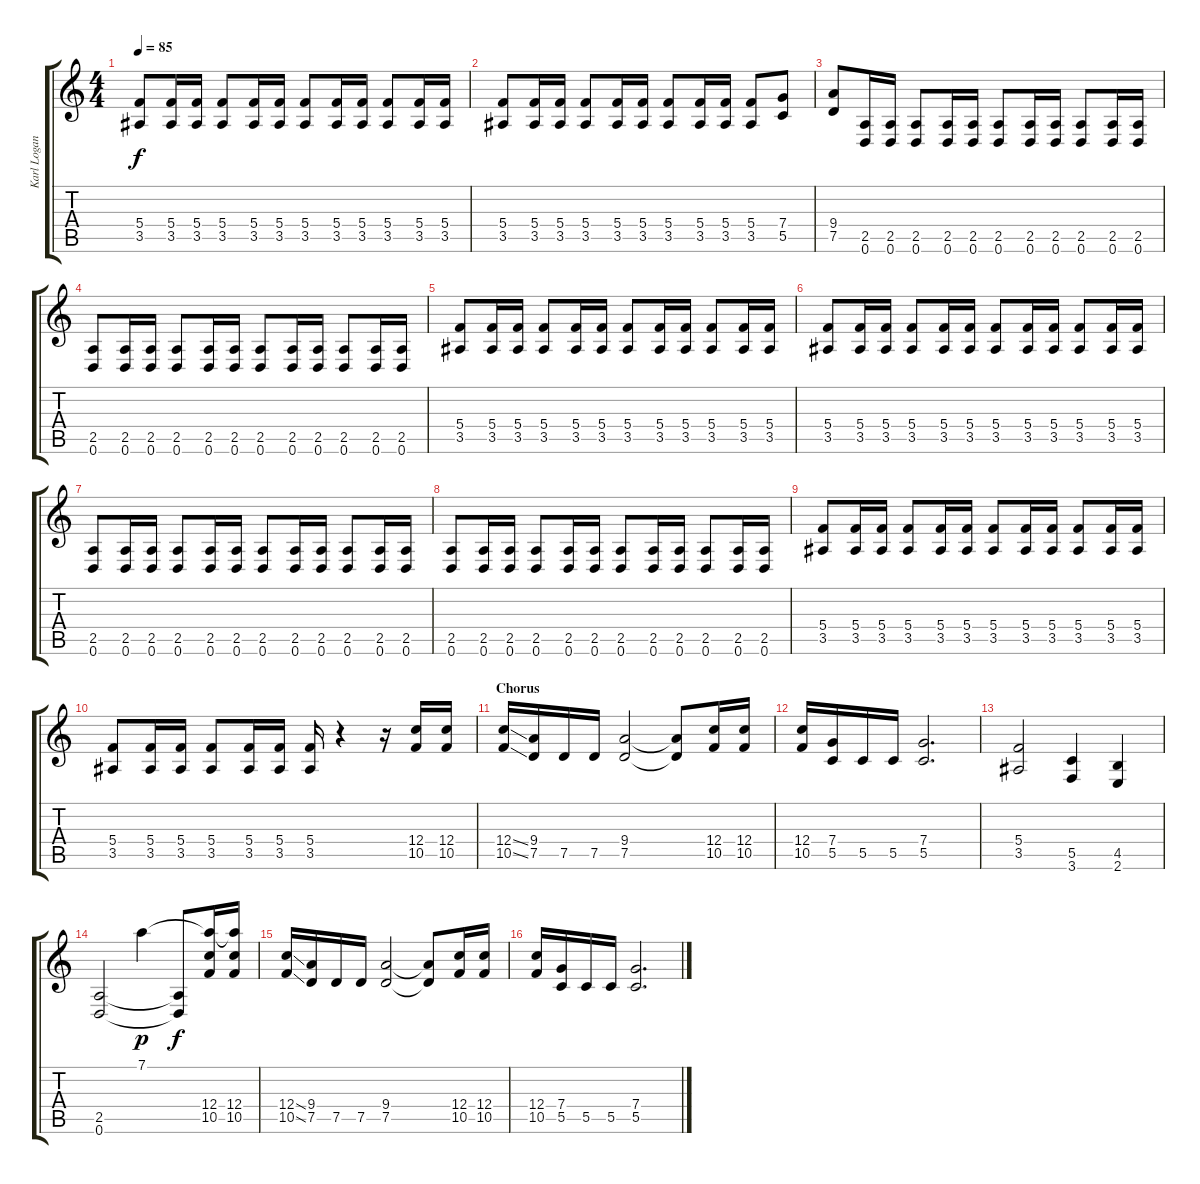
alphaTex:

\track ("Karl Logan" "Karl Logan") {instrument distortionguitar}
\staff {score tabs}
\tuning (D4 A3 F3 C3 G2 D2) {hide}
\ts (4 4)
\tempo 85
\clef g2
\ks c
(5.4 3.5).8{dy f} (5.4 3.5).16 (5.4 3.5).16 (5.4 3.5).8 (5.4 3.5).16 (5.4 3.5).16 (5.4 3.5).8 (5.4 3.5).16 (5.4 3.5).16 (5.4 3.5).8 (5.4 3.5).16 (5.4 3.5).16 |
(5.4 3.5).8 (5.4 3.5).16 (5.4 3.5).16 (5.4 3.5).8 (5.4 3.5).16 (5.4 3.5).16 (5.4 3.5).8 (5.4 3.5).16 (5.4 3.5).16 (5.4 3.5).8 (7.4 5.5).8 |
(9.4 7.5).8 (2.5 0.6).16 (2.5 0.6).16 (2.5 0.6).8 (2.5 0.6).16 (2.5 0.6).16 (2.5 0.6).8 (2.5 0.6).16 (2.5 0.6).16 (2.5 0.6).8 (2.5 0.6).16 (2.5 0.6).16 |
(2.5 0.6).8 (2.5 0.6).16 (2.5 0.6).16 (2.5 0.6).8 (2.5 0.6).16 (2.5 0.6).16 (2.5 0.6).8 (2.5 0.6).16 (2.5 0.6).16 (2.5 0.6).8 (2.5 0.6).16 (2.5 0.6).16 |
(5.4 3.5).8 (5.4 3.5).16 (5.4 3.5).16 (5.4 3.5).8 (5.4 3.5).16 (5.4 3.5).16 (5.4 3.5).8 (5.4 3.5).16 (5.4 3.5).16 (5.4 3.5).8 (5.4 3.5).16 (5.4 3.5).16 |
(5.4 3.5).8 (5.4 3.5).16 (5.4 3.5).16 (5.4 3.5).8 (5.4 3.5).16 (5.4 3.5).16 (5.4 3.5).8 (5.4 3.5).16 (5.4 3.5).16 (5.4 3.5).8 (5.4 3.5).16 (5.4 3.5).16 |
(2.5 0.6).8 (2.5 0.6).16 (2.5 0.6).16 (2.5 0.6).8 (2.5 0.6).16 (2.5 0.6).16 (2.5 0.6).8 (2.5 0.6).16 (2.5 0.6).16 (2.5 0.6).8 (2.5 0.6).16 (2.5 0.6).16 |
(2.5 0.6).8 (2.5 0.6).16 (2.5 0.6).16 (2.5 0.6).8 (2.5 0.6).16 (2.5 0.6).16 (2.5 0.6).8 (2.5 0.6).16 (2.5 0.6).16 (2.5 0.6).8 (2.5 0.6).16 (2.5 0.6).16 |
(5.4 3.5).8 (5.4 3.5).16 (5.4 3.5).16 (5.4 3.5).8 (5.4 3.5).16 (5.4 3.5).16 (5.4 3.5).8 (5.4 3.5).16 (5.4 3.5).16 (5.4 3.5).8 (5.4 3.5).16 (5.4 3.5).16 |
(5.4 3.5).8 (5.4 3.5).16 (5.4 3.5).16 (5.4 3.5).8 (5.4 3.5).16 (5.4 3.5).16 (5.4 3.5).16 r.4 r.16 (12.4 10.5).16 (12.4 10.5).16 |
\section ("" "Chorus")
(12.4{ss} 10.5{ss}).16 (9.4 7.5).16 7.5.16 7.5.16 (9.4 7.5).2 (9.4{t} 7.5{t}).8 (12.4 10.5).16 (12.4 10.5).16 |
(12.4 10.5).16 (7.4 5.5).16 5.5.16 5.5.16 (7.4 5.5).2{d} |
(5.4 3.5).2 (5.5 3.6).4 (4.5 2.6).4 |
(2.5 0.6).2 7.1.4{dy p} (2.5{t} 0.6{t}).8{dy f} (7.1{t} 12.4 10.5).16 (7.1{t} 12.4 10.5).16 |
(12.4{ss} 10.5{ss}).16 (9.4 7.5).16 7.5.16 7.5.16 (9.4 7.5).2 (9.4{t} 7.5{t}).8 (12.4 10.5).16 (12.4 10.5).16 |
(12.4 10.5).16 (7.4 5.5).16 5.5.16 5.5.16 (7.4 5.5).2{d}
